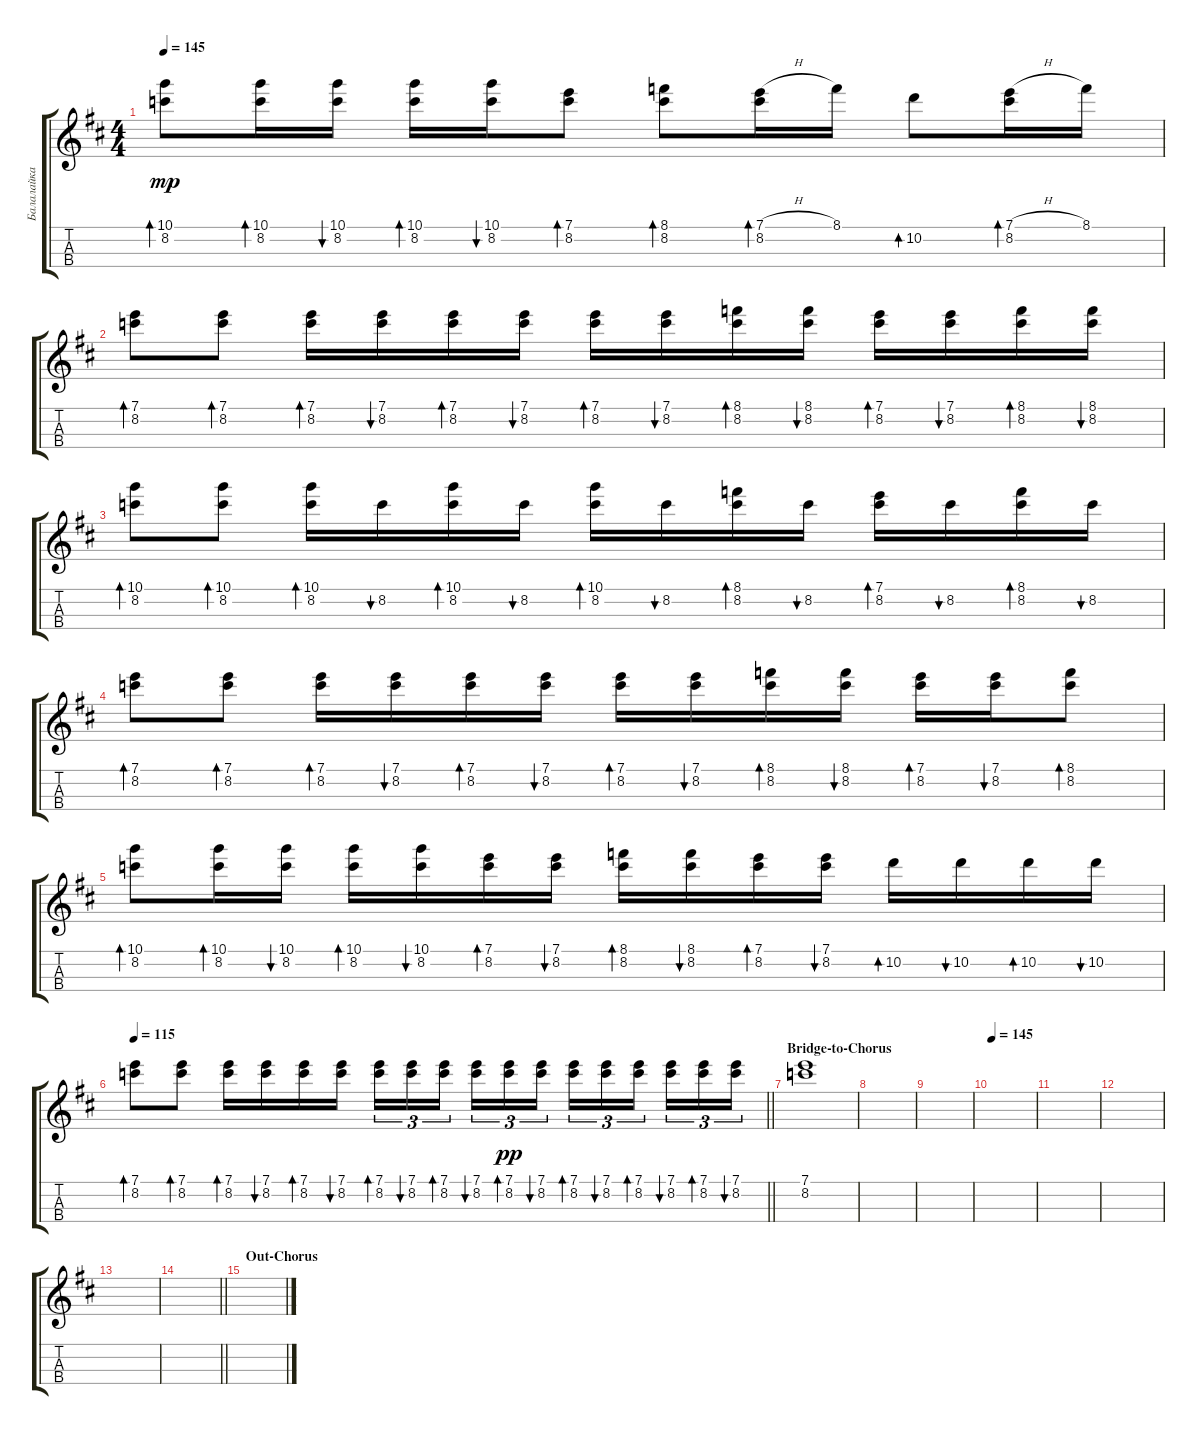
\track ("Балалайка" "Балалайка") {instrument acousticguitarsteel}
\staff {score tabs}
\tuning (A4 E4 E4 G3) {hide}
\ts (4 4)
\tempo 145
\clef g2
\ks bminor
(10.1 8.2).8{bd 60 dy mp} (10.1 8.2).16{bd 60} (10.1 8.2).16{bu 60} (10.1 8.2).16{bd 60} (10.1 8.2).16{bu 60} (7.1 8.2).8{bd 60} (8.1 8.2).8{bd 60} (7.1{h} 8.2).16{bd 60} 8.1.16 10.2.8{bd 60} (7.1{h} 8.2).16{bd 60} 8.1.16 |
(7.1 8.2).8{bd 60} (7.1 8.2).8{bd 60} (7.1 8.2).16{bd 60} (7.1 8.2).16{bu 60} (7.1 8.2).16{bd 60} (7.1 8.2).16{bu 60} (7.1 8.2).16{bd 60} (7.1 8.2).16{bu 60} (8.1 8.2).16{bd 60} (8.1 8.2).16{bu 60} (7.1 8.2).16{bd 60} (7.1 8.2).16{bu 60} (8.1 8.2).16{bd 60} (8.1 8.2).16{bu 60} |
(10.1 8.2).8{bd 60} (10.1 8.2).8{bd 60} (10.1 8.2).16{bd 60} 8.2.16{bu 60} (10.1 8.2).16{bd 60} 8.2.16{bu 60} (10.1 8.2).16{bd 60} 8.2.16{bu 60} (8.1 8.2).16{bd 60} 8.2.16{bu 60} (7.1 8.2).16{bd 60} 8.2.16{bu 60} (8.1 8.2).16{bd 60} 8.2.16{bu 60} |
(7.1 8.2).8{bd 60} (7.1 8.2).8{bd 60} (7.1 8.2).16{bd 60} (7.1 8.2).16{bu 60} (7.1 8.2).16{bd 60} (7.1 8.2).16{bu 60} (7.1 8.2).16{bd 60} (7.1 8.2).16{bu 60} (8.1 8.2).16{bd 60} (8.1 8.2).16{bu 60} (7.1 8.2).16{bd 60} (7.1 8.2).16{bu 60} (8.1 8.2).8{bd 60} |
(10.1 8.2).8{bd 60} (10.1 8.2).16{bd 60} (10.1 8.2).16{bu 60} (10.1 8.2).16{bd 60} (10.1 8.2).16{bu 60} (7.1 8.2).16{bd 60} (7.1 8.2).16{bu 60} (8.1 8.2).16{bd 60} (8.1 8.2).16{bu 60} (7.1 8.2).16{bd 60} (7.1 8.2).16{bu 60} 10.2.16{bd 60} 10.2.16{bu 60} 10.2.16{bd 60} 10.2.16{bu 60} |
\tempo 115
\barLineRight lightlight
(7.1 8.2).8{bd 60} (7.1 8.2).8{bd 60} (7.1 8.2).16{bd 60} (7.1 8.2).16{bu 60} (7.1 8.2).16{bd 60} (7.1 8.2).16{bu 60} (7.1 8.2).16{tu (3 2) bd 60} (7.1 8.2).16{tu (3 2) bu 60} (7.1 8.2).16{tu (3 2) bd 60 beam splitsecondary} (7.1 8.2).16{tu (3 2) bu 60} (7.1 8.2).16{tu (3 2) bd 60 dy pp} (7.1 8.2).16{tu (3 2) bu 60} (7.1 8.2).16{tu (3 2) bd 60} (7.1 8.2).16{tu (3 2) bu 60} (7.1 8.2).16{tu (3 2) bd 60 beam splitsecondary} (7.1 8.2).16{tu (3 2) bu 60} (7.1 8.2).16{tu (3 2) bd 60} (7.1 8.2).16{tu (3 2) bu 60} |
\section ("" "Bridge-to-Chorus")
(7.1 8.2).1 |
|
|
\tempo 145
|
|
|
|
\barLineRight lightlight
|
\section ("" "Out-Chorus")
